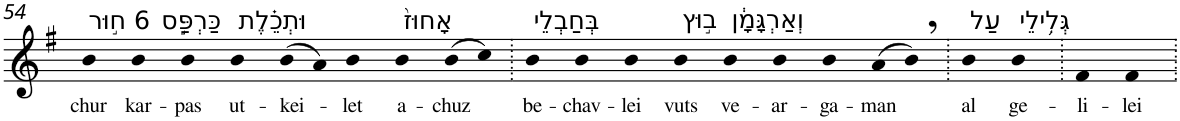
**kern	**text
*part1	*part1
*staff1	*staff1
*I"Piano	*
*I'Pno	*
!!LO:PB:g=z
*clefG2	*
*k[f#]	*
*G:	*
=54	=54
!LO:TX:a:t=6 ח֣וּר	!
!	!LO:LY:b
4b	chur
!LO:TX:a:t=כַּרְפַּ֣ס	!
!	!LO:LY:b
4b	kar-
!	!LO:LY:b
4b	-pas
!LO:TX:a:t=וּתְכֵ֗לֶת	!
!	!LO:LY:b
4b	ut-
!	!LO:LY:b
(>8b	-kei-
8a)	.
!	!LO:LY:b
4b	-let
!LO:TX:a:t=אָחוּז֙	!
!	!LO:LY:b
4b	a-
!	!LO:LY:b
(>8b	-chuz
8cc)	.
=55.	=55.
!LO:TX:a:t=בְּחַבְלֵי	!
!	!LO:LY:b
4b	be-
!	!LO:LY:b
4b	-chav-
!	!LO:LY:b
4b	-lei
!LO:TX:a:t=ב֣וּץ	!
!	!LO:LY:b
4b	vuts
!LO:TX:a:t=וְאַרְגָּמָ֔ן	!
!	!LO:LY:b
4b	ve-
!	!LO:LY:b
4b	-ar-
!	!LO:LY:b
4b	-ga-
!	!LO:LY:b
(>8a	-man
8b,)	.
=56.	=56.
!LO:TX:a:t=עַל	!
!	!LO:LY:b
4b	al
!LO:TX:a:t=גְּלִ֥ילֵי	!
!	!LO:LY:b
4b	ge-
=57.	=57.
!	!LO:LY:b
4f#	-li-
!	!LO:LY:b
4f#	-lei
=.	=.
*-	*-
